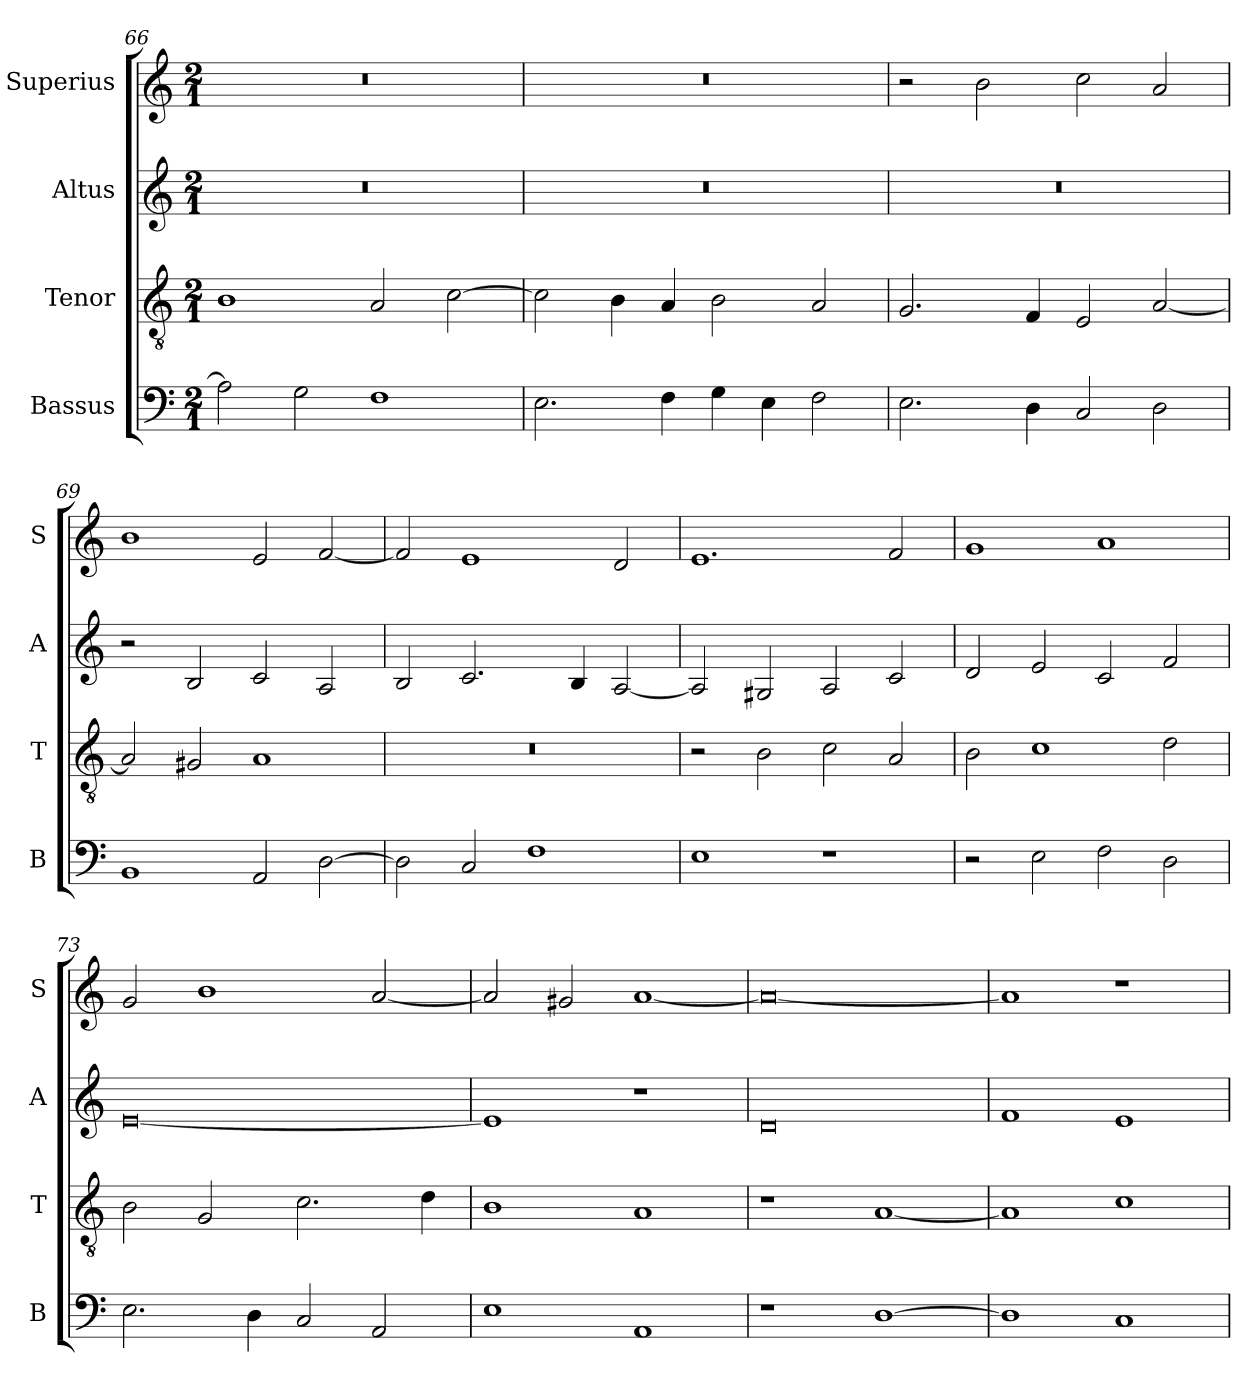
**kern	**kern	**kern	**kern
*part4	*part3	*part2	*part1
*staff4	*staff3	*staff2	*staff1
*I"Bassus	*I"Tenor	*I"Altus	*I"Superius
*I'B	*I'T	*I'A	*I'S
*clefF4	*clefGv2	*clefG2	*clefG2
*k[]	*k[]	*k[]	*k[]
*C:	*C:	*C:	*C:
*M2/1	*M2/1	*M2/1	*M2/1
=66	=66	=66	=66
2A]	1B	0r	0r
2G	.	.	.
1F	2A	.	.
.	[2c	.	.
=67	=67	=67	=67
2.E	2c]	0r	0r
.	4B	.	.
4F	4A	.	.
4G	2B	.	.
4E	.	.	.
2F	2A	.	.
=68	=68	=68	=68
2.E	2.G	0r	2r
.	.	.	2b
4D	4F	.	.
2C	2E	.	2cc
2D	[2A	.	2a
=69	=69	=69	=69
1BB	2A]	2r	1b
.	2G#X	2B	.
2AA	1A	2c	2e
[2D	.	2A	[2f
=70	=70	=70	=70
2D]	0r	2B	2f]
2C	.	2.c	1e
1F	.	.	.
.	.	4B	.
.	.	[2A	2d
=71	=71	=71	=71
1E	2r	2A]	1.e
.	2B	2G#X	.
1r	2c	2A	.
.	2A	2c	2f
=72	=72	=72	=72
2r	2B	2d	1g
2E	1c	2e	.
2F	.	2c	1a
2D	2d	2f	.
=73	=73	=73	=73
2.E	2B	[0e	2g
.	2G	.	1b
4D	.	.	.
2C	2.c	.	.
2AA	.	.	[2a
.	4d	.	.
=74	=74	=74	=74
1E	1B	1e]	2a]
.	.	.	2g#X
1AA	1A	1r	[1a
=75	=75	=75	=75
1r	1r	0d	0a_
[1D	[1A	.	.
=76	=76	=76	=76
1D]	1A]	1f	1a]
1C	1c	1e	1r
=	=	=	=
*-	*-	*-	*-
